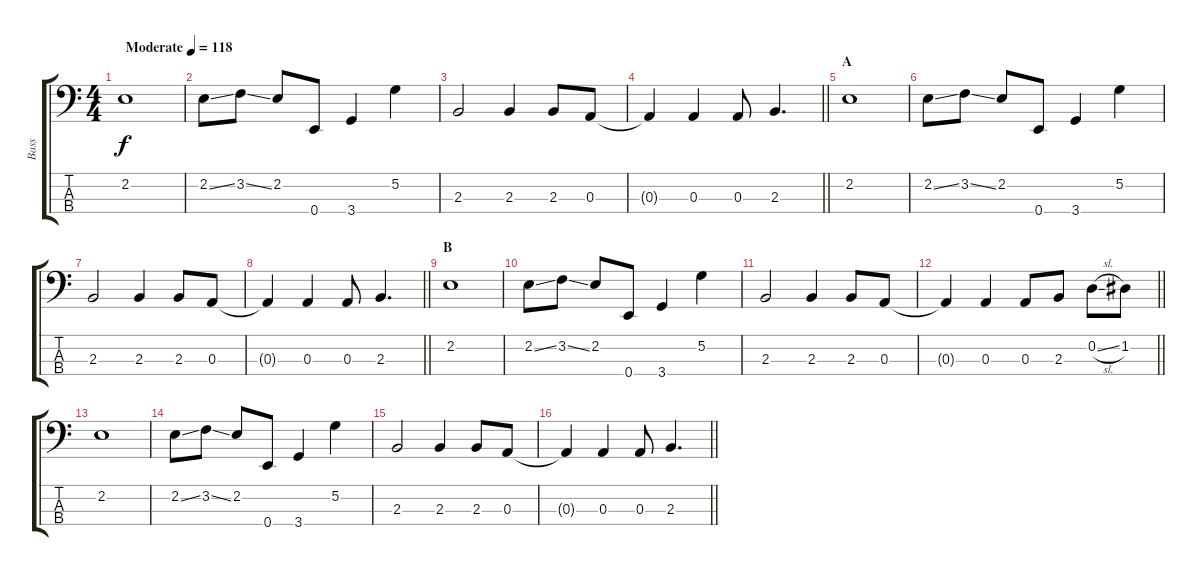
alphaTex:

\track ("Bass" "Bass") {instrument electricbassfinger}
\staff {score tabs}
\tuning (G2 D2 A1 E1) {hide}
\ts (4 4)
\tempo (118 "Moderate")
\clef f4
\ks c
2.2.1{dy f instrument electricbassfinger} |
2.2{ss}.8 3.2{ss}.8 2.2.8 0.4.8 3.4.4 5.2.4 |
2.3.2 2.3.4 2.3.8 0.3.8 |
\barLineRight lightlight
0.3{t}.4 0.3.4 0.3.8 2.3.4{d} |
\section ("" "A")
2.2.1 |
2.2{ss}.8 3.2{ss}.8 2.2.8 0.4.8 3.4.4 5.2.4 |
2.3.2 2.3.4 2.3.8 0.3.8 |
\barLineRight lightlight
0.3{t}.4 0.3.4 0.3.8 2.3.4{d} |
\section ("" "B")
2.2.1 |
2.2{ss}.8 3.2{ss}.8 2.2.8 0.4.8 3.4.4 5.2.4 |
2.3.2 2.3.4 2.3.8 0.3.8 |
\barLineRight lightlight
0.3{t}.4 0.3.4 0.3.8 2.3.8 0.2{sl}.8 1.2.8 |
2.2.1 |
2.2{ss}.8 3.2{ss}.8 2.2.8 0.4.8 3.4.4 5.2.4 |
2.3.2 2.3.4 2.3.8 0.3.8 |
\barLineRight lightlight
0.3{t}.4 0.3.4 0.3.8 2.3.4{d}
